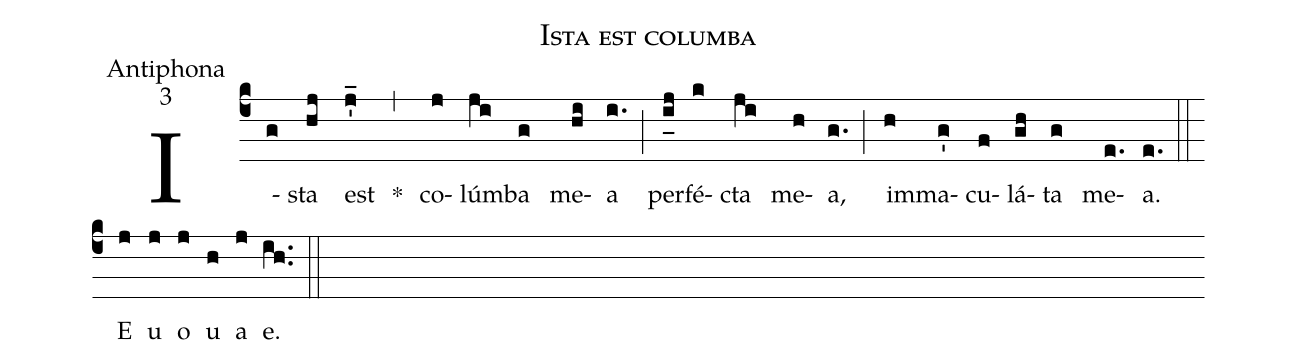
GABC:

name:Ista est columba;
office-part:Antiphona;
mode:3;
%%
(c4) I(g)sta(hj) est(j'_) *(,) co(j)lúm(ji)ba(g) me(hi)a(i.) (;) per(i_[uh:l]j)fé(k)cta(ji) me(h)a,(g.) (;) im(h)ma(g')cu(f)lá(gh)ta(g) me(e.)a.(e.) (::) <eu>E(j) u(j) o(j) u(h) a(j) e.</eu>(ih..) (::)
